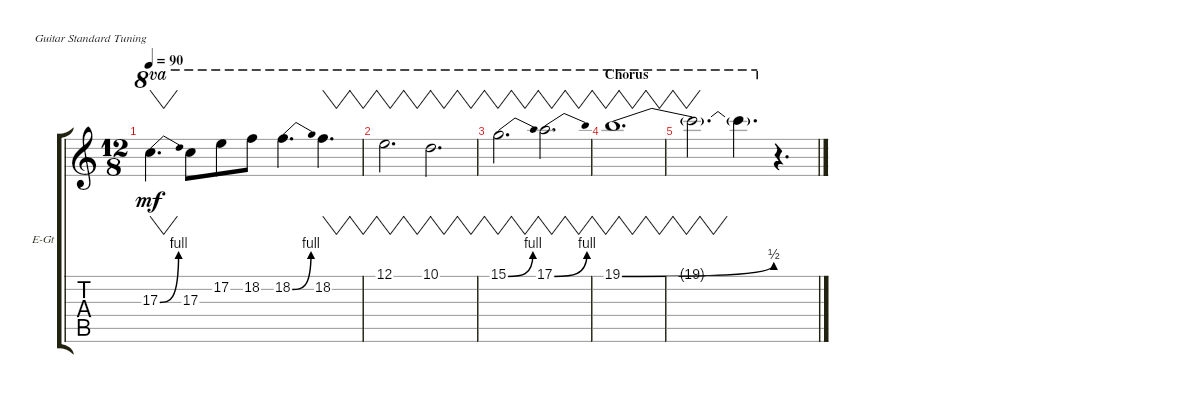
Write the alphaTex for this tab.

\defaultSystemsLayout 4
\bracketExtendMode groupsimilarinstruments
\firstSystemTrackNameOrientation horizontal
\otherSystemsTrackNameOrientation horizontal
\track ("VINNIE VINCENT SOLO" "E-Gt") {solo instrument distortionguitar}
\staff {score tabs}
\tuning (E4 B3 G3 D3 A2 E2)
\ts (12 8)
\tempo 90
\clef g2
\ks c
17.3{be (bend 0 0 15 4)}.4{vw d ot 8va dy mf} 17.3.8{ot 8va} 17.2.8{ot 8va} 18.2.8{ot 8va} 18.2{be (bend 0 0 15 4)}.4{d ot 8va} 18.2.4{vw d ot 8va} |
12.1.2{vw d ot 8va} 10.1.2{vw d ot 8va} |
15.1{be (bend 0 0 15 4)}.2{vw d ot 8va} 17.1{be (bend 0 0 15 4)}.2{vw d ot 8va} |
\section ("" "Chorus")
19.1{be (bend 0 0 23.4 2)}.1{vw d ot 8va} |
19.1{t}.2{vw d ot 8va} 19.1{t}.4{d ot 8va} r.4{d}
